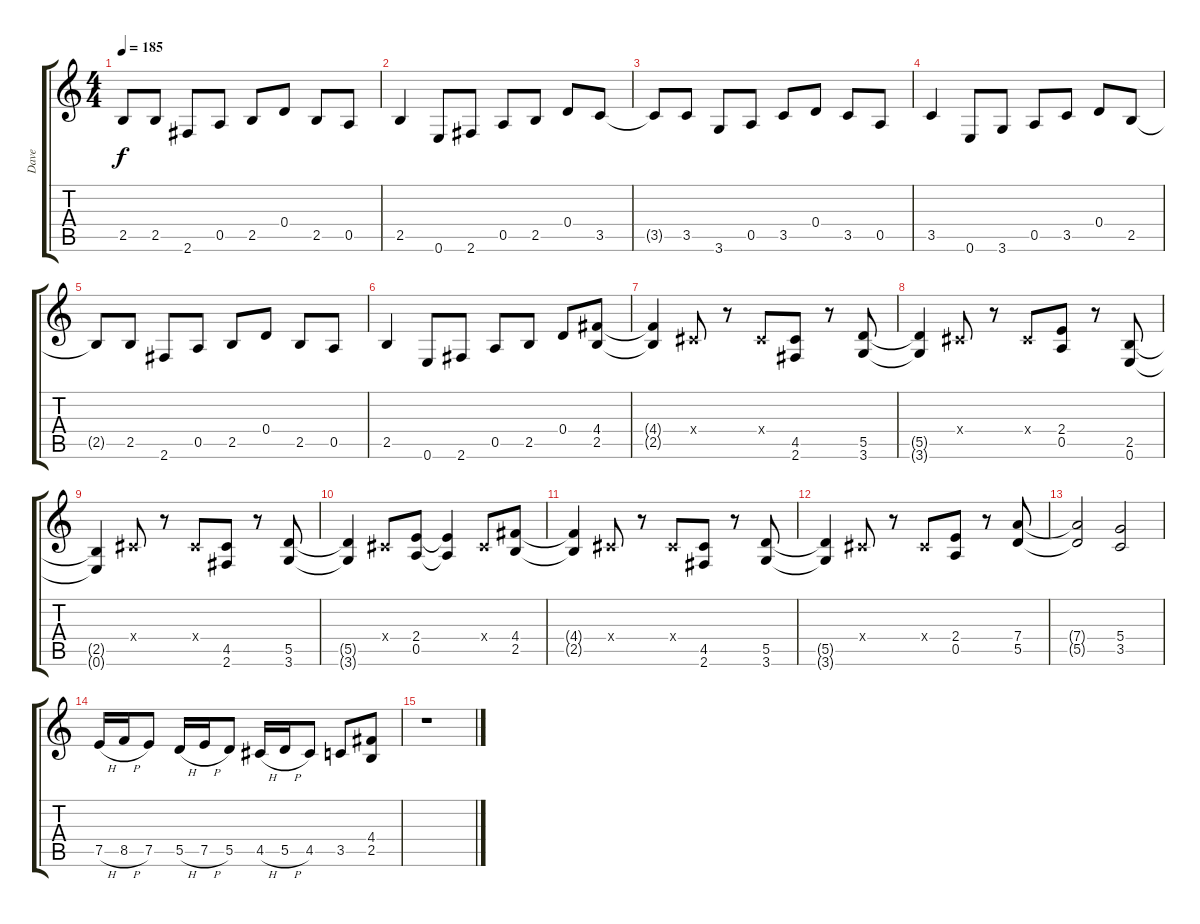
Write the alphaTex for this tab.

\track ("Dave" "Dave") {instrument distortionguitar}
\staff {score tabs}
\tuning (E4 B3 G3 D3 A2 E2) {hide}
\ts (4 4)
\tempo 185
\clef g2
\ks c
2.5{t}.8{dy f} 2.5.8 2.6.8 0.5.8 2.5.8 0.4.8 2.5.8 0.5.8 |
2.5.4 0.6.8 2.6.8 0.5.8 2.5.8 0.4.8 3.5.8 |
3.5{t}.8 3.5.8 3.6.8 0.5.8 3.5.8 0.4.8 3.5.8 0.5.8 |
3.5.4 0.6.8 3.6.8 0.5.8 3.5.8 0.4.8 2.5.8 |
2.5{t}.8 2.5.8 2.6.8 0.5.8 2.5.8 0.4.8 2.5.8 0.5.8 |
2.5.4 0.6.8 2.6.8 0.5.8 2.5.8 0.4.8 (4.4 2.5).8 |
(4.4{t} 2.5{t}).4 -1.4{x}.8 r.8 -1.4{x}.8 (4.5 2.6).8 r.8 (5.5 3.6).8 |
(5.5{t} 3.6{t}).4 -1.4{x}.8 r.8 -1.4{x}.8 (2.4 0.5).8 r.8 (2.5 0.6).8 |
(2.5{t} 0.6{t}).4 -1.4{x}.8 r.8 -1.4{x}.8 (4.5 2.6).8 r.8 (5.5 3.6).8 |
(5.5{t} 3.6{t}).4 -1.4{x}.8 (2.4 0.5).8 (2.4{t} 0.5{t}).4 -1.4{x}.8 (4.4 2.5).8 |
(4.4{t} 2.5{t}).4 -1.4{x}.8 r.8 -1.4{x}.8 (4.5 2.6).8 r.8 (5.5 3.6).8 |
(5.5{t} 3.6{t}).4 -1.4{x}.8 r.8 -1.4{x}.8 (2.4 0.5).8 r.8 (7.4 5.5).8 |
(7.4{t} 5.5{t}).2 (5.4 3.5).2 |
7.5{h}.16 8.5{h}.16 7.5.8 5.5{h}.16 7.5{h}.16 5.5.8 4.5{h}.16 5.5{h}.16 4.5.8 3.5.8 (4.4 2.5).8 |
r.1
